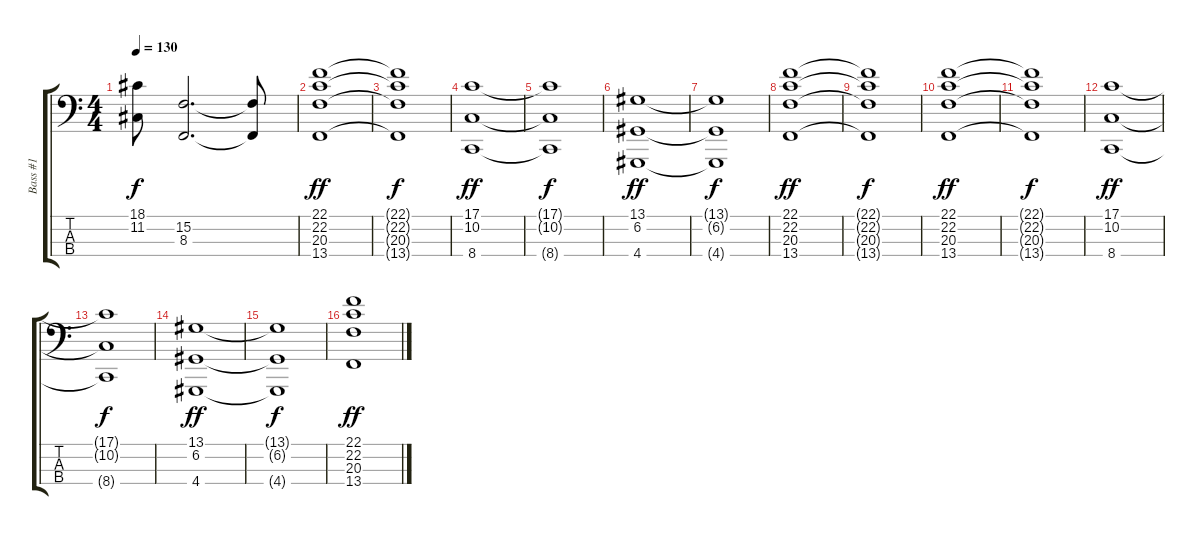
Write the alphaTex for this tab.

\track ("Bass #1" "Bass #1") {instrument lead1square}
\staff {score tabs}
\tuning (G2 D2 A1 E1) {hide}
\ts (4 4)
\tempo 130
\clef f4
\ks c
(18.1 11.2).8{dy f} (15.2 8.3).2{d} (15.2{t} 8.3{t}).8 |
(22.1 22.2 20.3 13.4).1{dy ff} |
(22.1{t} 22.2{t} 20.3{t} 13.4{t}).1{dy f} |
(17.1 10.2 8.4).1{dy ff} |
(17.1{t} 10.2{t} 8.4{t}).1{dy f} |
(13.1 6.2 4.4).1{dy ff} |
(13.1{t} 6.2{t} 4.4{t}).1{dy f} |
(22.1 22.2 20.3 13.4).1{dy ff} |
(22.1{t} 22.2{t} 20.3{t} 13.4{t}).1{dy f} |
(22.1 22.2 20.3 13.4).1{dy ff} |
(22.1{t} 22.2{t} 20.3{t} 13.4{t}).1{dy f} |
(17.1 10.2 8.4).1{dy ff} |
(17.1{t} 10.2{t} 8.4{t}).1{dy f} |
(13.1 6.2 4.4).1{dy ff} |
(13.1{t} 6.2{t} 4.4{t}).1{dy f} |
(22.1 22.2 20.3 13.4).1{dy ff}
